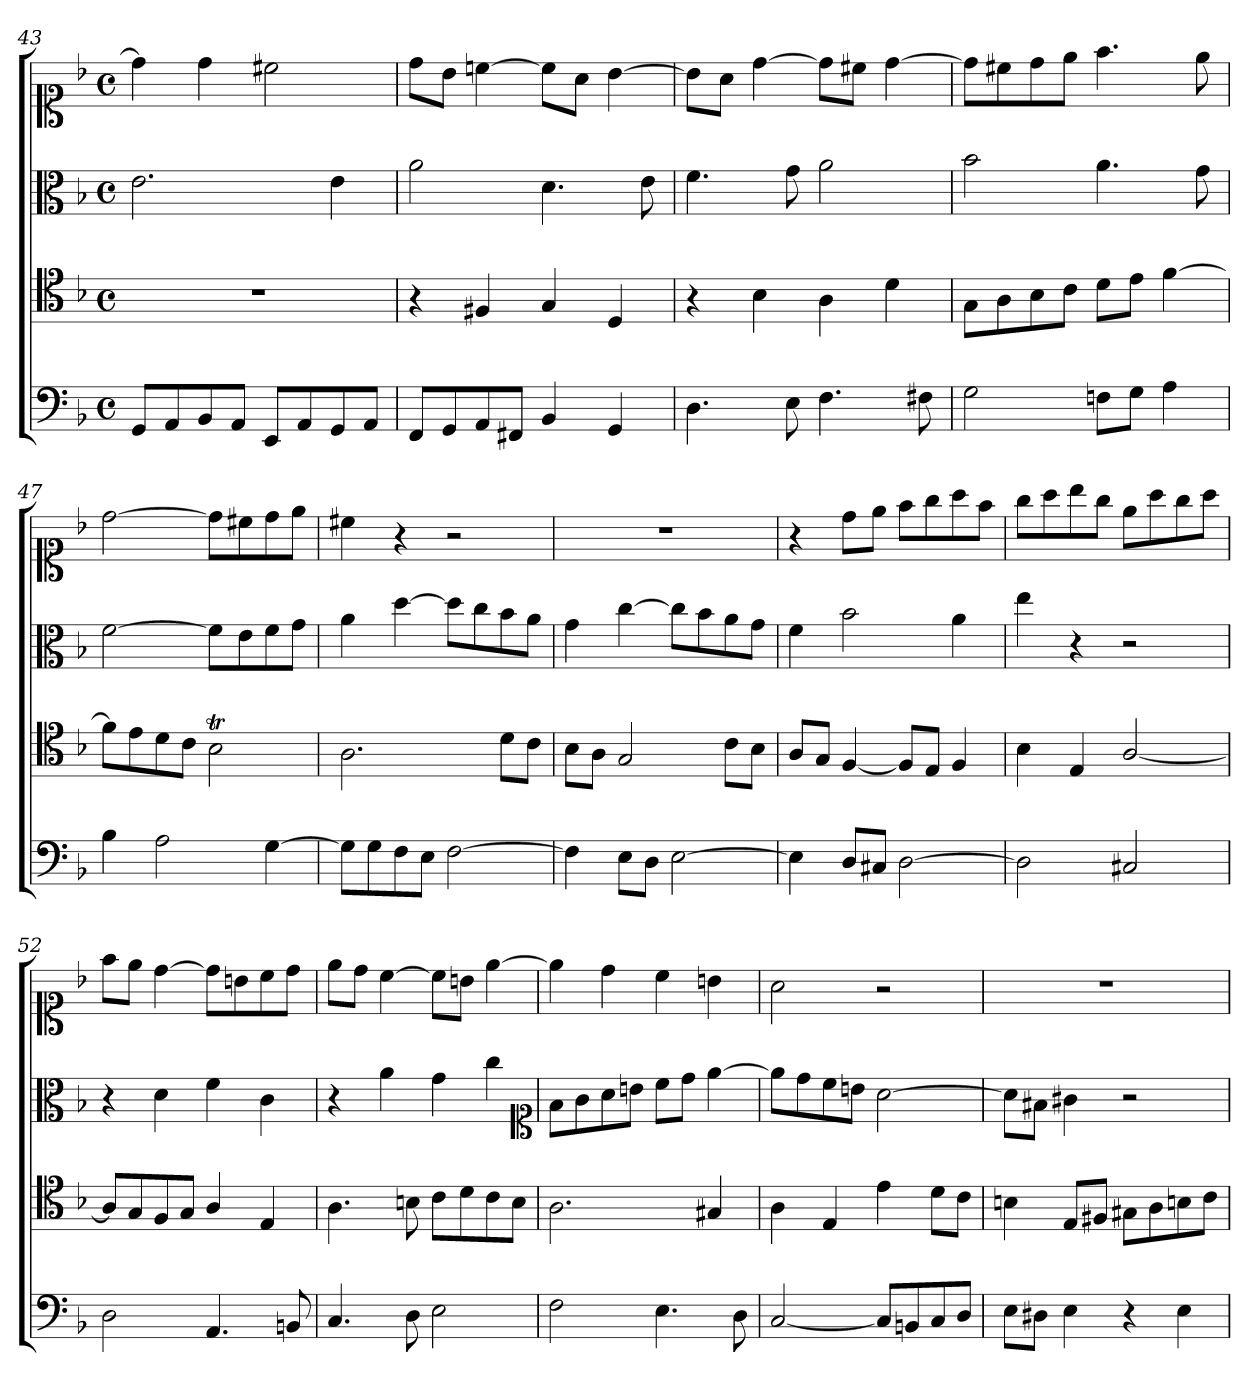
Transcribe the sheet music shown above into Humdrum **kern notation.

**kern	**kern	**kern	**kern
*part4	*part3	*part2	*part1
*staff4	*staff3	*staff2	*staff1
*clefF4	*clefC4	*clefC3	*clefC1
*k[b-]	*k[b-]	*k[b-]	*k[b-]
*d:	*d:	*d:	*d:
*M4/4	*M4/4	*M4/4	*M4/4
*met(c)	*met(c)	*met(c)	*met(c)
=43	=43	=43	=43
8GGL	1r	2.e	4dd]
8AA	.	.	.
8BB-	.	.	4dd
8AAJ	.	.	.
8EEL	.	.	2cc#X
8AA	.	.	.
8GG	.	4e	.
8AAJ	.	.	.
=44	=44	=44	=44
8FFL	4r	2a	8ddL
8GG	.	.	8b-J
8AA	4F#X	.	[4ccn
8FF#XJ	.	.	.
4BB-	4G	4.d	8ccL]
.	.	.	8aJ
4GG	4D	.	[4b-
.	.	8e	.
=45	=45	=45	=45
4.D	4r	4.f	8b-L]
.	.	.	8aJ
.	4B-	.	[4dd
8E	.	8g	.
4.F	4A	2a	8ddL]
.	.	.	8cc#XJ
.	4d	.	[4dd
8F#X	.	.	.
=46	=46	=46	=46
2G	8GL	2b-	8ddL]
.	8A	.	8cc#X
.	8B-	.	8dd
.	8cJ	.	8eeJ
8FnL	8dL	4.a	4.ff
8GJ	8eJ	.	.
4A	[4f	.	.
.	.	8g	8ee
=47	=47	=47	=47
4B-	8fL]	[2f	[2dd
.	8e	.	.
2A	8d	.	.
.	8cJ	.	.
.	2B-T	8fL]	8ddL]
.	.	8e	8cc#X
[4G	.	8f	8dd
.	.	8gJ	8eeJ
=48	=48	=48	=48
8GL]	2.A	4a	4cc#X
8G	.	.	.
8F	.	[4dd	4r
8EJ	.	.	.
[2F	.	8ddL]	2r
.	.	8cc	.
.	8dL	8b-	.
.	8cJ	8aJ	.
=49	=49	=49	=49
4F]	8B-L	4g	1r
.	8AJ	.	.
8EL	2G	[4cc	.
8DJ	.	.	.
[2E	.	8ccL]	.
.	.	8b-	.
.	8cL	8a	.
.	8B-J	8gJ	.
=50	=50	=50	=50
4E]	8AL	4f	4r
.	8GJ	.	.
8DL	[4F	2b-	8ddL
8C#XJ	.	.	8eeJ
[2D	8FL]	.	8ffL
.	8EJ	.	8gg
.	4F	4a	8aa
.	.	.	8ffJ
=51	=51	=51	=51
2D]	4B-	4ee	8ggL
.	.	.	8aa
.	4E	4r	8bb-
.	.	.	8ggJ
2C#X	[2A/	2r	8eeL
.	.	.	8aa
.	.	.	8gg
.	.	.	8aaJ
=52	=52	=52	=52
2D	8AL]	4r	8ffL
.	8G	.	8eeJ
.	8F	4d	[4dd
.	8GJ	.	.
4.AA	4A/	4f	8ddL]
.	.	.	8bn
.	4E	4c	8cc
8BBn	.	.	8ddJ
=53	=53	=53	=53
4.C	4.A	4r	8eeL
.	.	.	8ddJ
.	.	4a	[4cc
8D	8Bn	.	.
2E	8cL	4g	8ccL]
.	8d	.	8bnJ
.	8c	4cc	[4ee
.	8BJ	.	.
*	*	*clefC1	*
=54	=54	=54	=54
2F	2.A	8fL	4ee]
.	.	8g	.
.	.	8a	4dd
.	.	8bnJ	.
4.E	.	8ccL	4cc
.	.	8ddJ	.
.	4G#X	[4ee	4bn
8D	.	.	.
=55	=55	=55	=55
[2C	4A	8eeL]	2a
.	.	8dd	.
.	4E	8cc	.
.	.	8bnJ	.
8CL]	4e	[2a	2r
8BBn	.	.	.
8C	8dL	.	.
8DJ	8cJ	.	.
=56	=56	=56	=56
8EL	4Bn	8aL]	1r
8D#XJ	.	8f#XJ	.
4E	8EL	4g#X	.
.	8F#XJ	.	.
4r	8G#XL	2r	.
.	8A	.	.
4E	8Bn	.	.
.	8cJ	.	.
=	=	=	=
*-	*-	*-	*-
